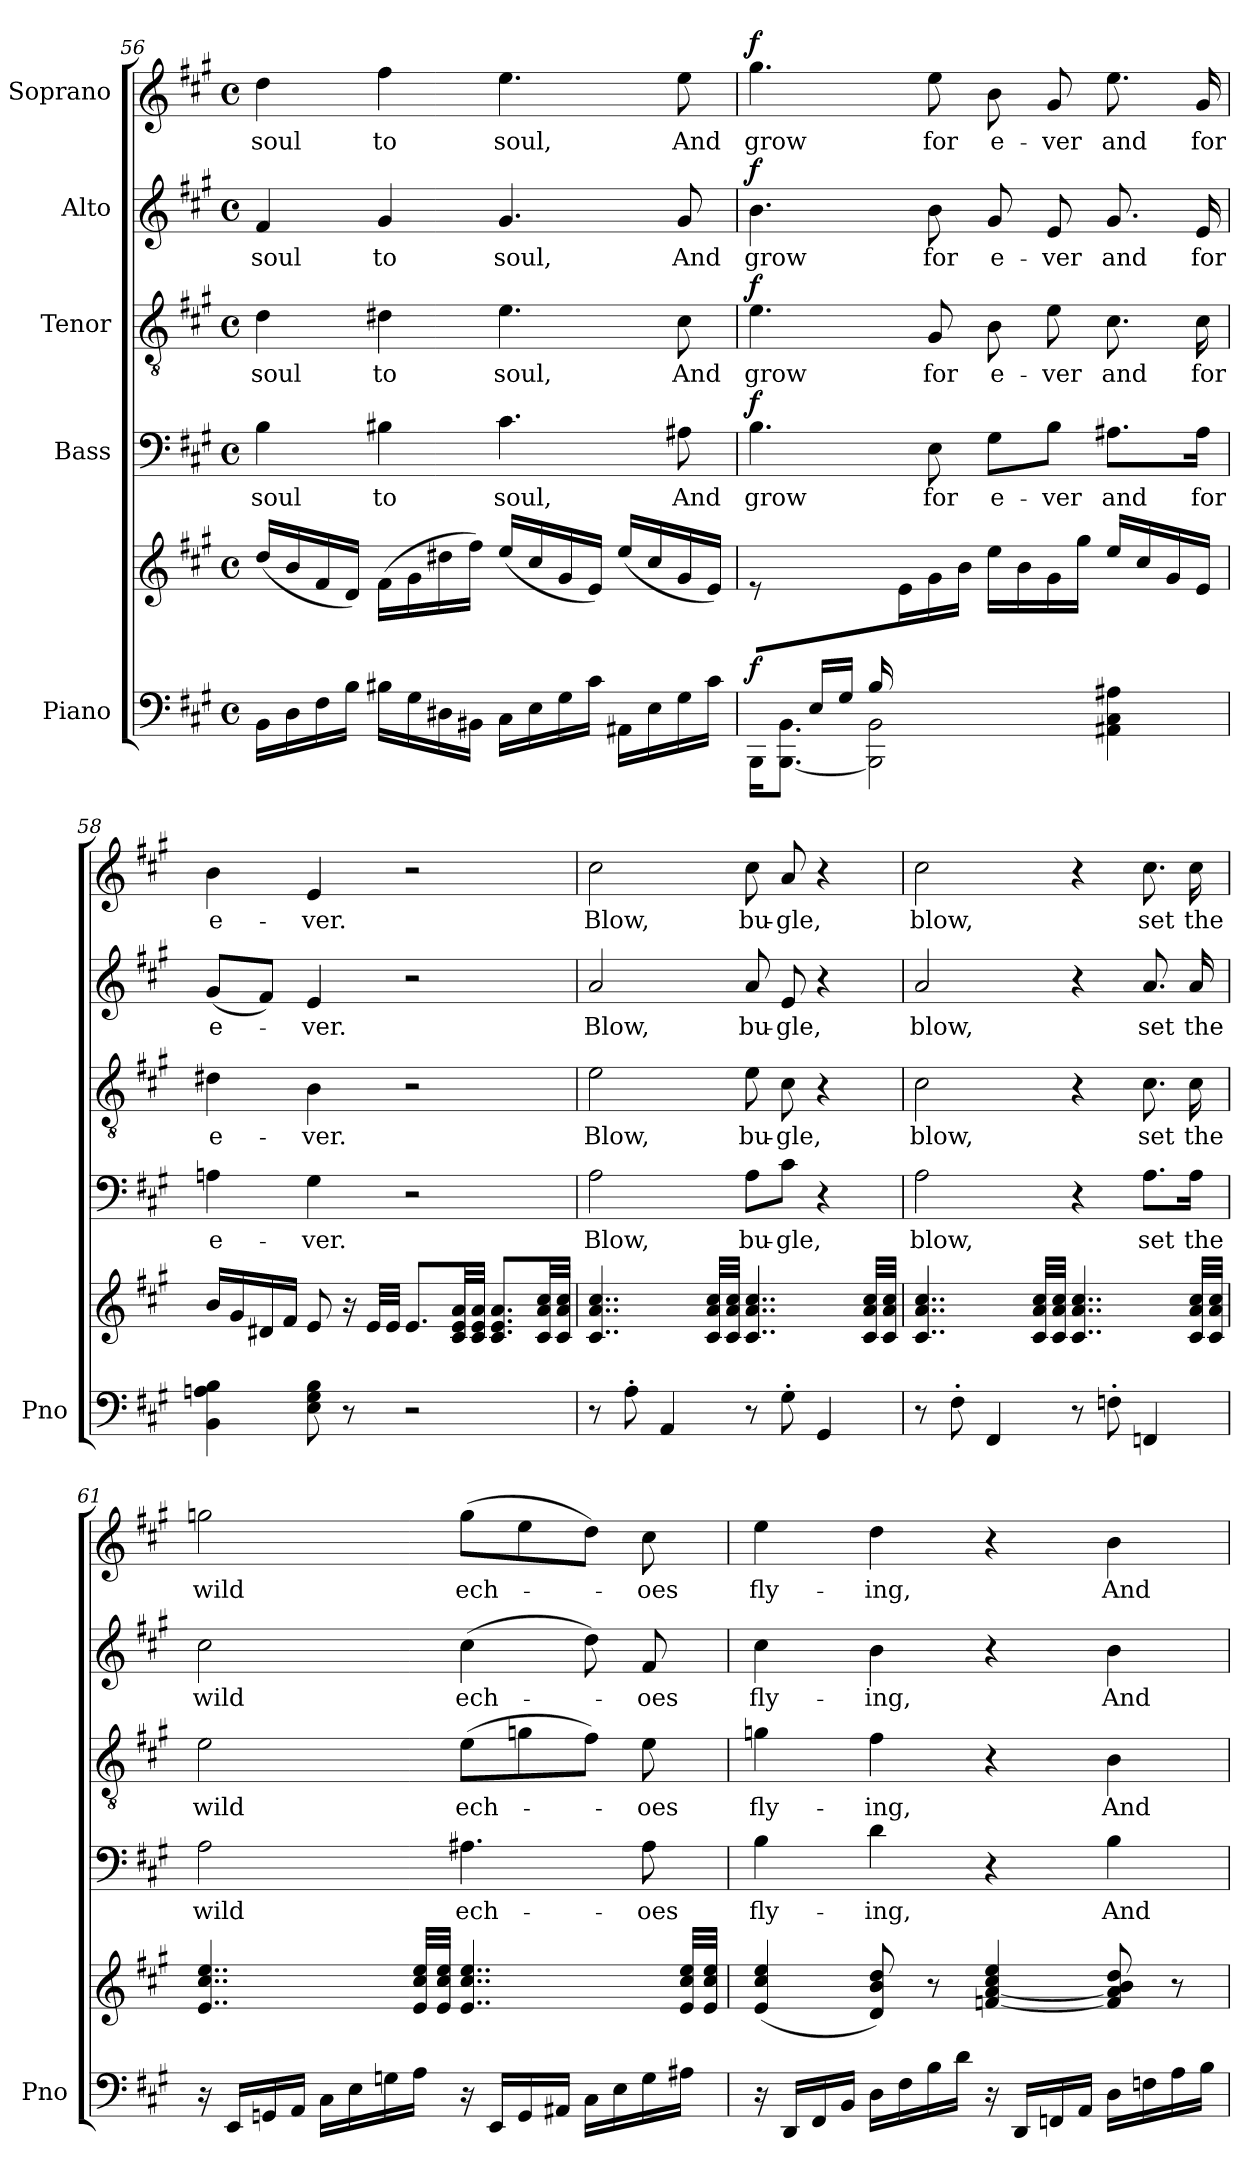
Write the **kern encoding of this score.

**kern	**kern	**dynam	**kern	**text	**dynam	**kern	**text	**dynam	**kern	**text	**dynam	**kern	**text	**dynam
*part5	*part5	*part5	*part4	*part4	*part4	*part3	*part3	*part3	*part2	*part2	*part2	*part1	*part1	*part1
*staff6	*staff5	*staff5/6	*staff4	*staff4	*staff4	*staff3	*staff3	*staff3	*staff2	*staff2	*staff2	*staff1	*staff1	*staff1
*I"Piano	*	*	*I"Bass	*	*	*I"Tenor	*	*	*I"Alto	*	*	*I"Soprano	*	*
*I'Pno	*	*	*	*	*	*	*	*	*	*	*	*	*	*
*clefF4	*clefG2	*	*clefF4	*	*	*clefGv2	*	*	*clefG2	*	*	*clefG2	*	*
*k[f#c#g#]	*k[f#c#g#]	*	*k[f#c#g#]	*	*	*k[f#c#g#]	*	*	*k[f#c#g#]	*	*	*k[f#c#g#]	*	*
*M4/4	*M4/4	*	*M4/4	*	*	*M4/4	*	*	*M4/4	*	*	*M4/4	*	*
*met(c)	*met(c)	*	*met(c)	*	*	*met(c)	*	*	*met(c)	*	*	*met(c)	*	*
=56	=56	=56	=56	=56	=56	=56	=56	=56	=56	=56	=56	=56	=56	=56
16BB\LL	(16dd/LL	.	4B\	soul	.	4d\	soul	.	4f#/	soul	.	4dd\	soul	.
16D\	16b/	.	.	.	.	.	.	.	.	.	.	.	.	.
16F#\	16f#/	.	.	.	.	.	.	.	.	.	.	.	.	.
16B\JJ	16d/JJ)	.	.	.	.	.	.	.	.	.	.	.	.	.
16B#X\LL	(16f#\LL	.	4B#X\	to	.	4d#X\	to	.	4g#/	to	.	4ff#\	to	.
16G#\	16g#\	.	.	.	.	.	.	.	.	.	.	.	.	.
16D#X\	16dd#X\	.	.	.	.	.	.	.	.	.	.	.	.	.
16BB#X\JJ	16ff#\JJ)	.	.	.	.	.	.	.	.	.	.	.	.	.
16C#\LL	(16ee/LL	.	4.c#\	soul,	.	4.e\	soul,	.	4.g#/	soul,	.	4.ee\	soul,	.
16E\	16cc#/	.	.	.	.	.	.	.	.	.	.	.	.	.
16G#\	16g#/	.	.	.	.	.	.	.	.	.	.	.	.	.
16c#\JJ	16e/JJ)	.	.	.	.	.	.	.	.	.	.	.	.	.
16AA#X\LL	(16ee/LL	.	.	.	.	.	.	.	.	.	.	.	.	.
16E\	16cc#/	.	.	.	.	.	.	.	.	.	.	.	.	.
16G#\	16g#/	.	8A#X\	And	.	8c#\	And	.	8g#/	And	.	8ee\	And	.
16c#\JJ	16e/JJ)	.	.	.	.	.	.	.	.	.	.	.	.	.
=57	=57	=57	=57	=57	=57	=57	=57	=57	=57	=57	=57	=57	=57	=57
*^	*	*	*	*	*	*	*	*	*	*	*	*	*	*
!	!	!	!LO:DY:b	!	!	!LO:DY:a	!	!	!LO:DY:a	!	!	!LO:DY:a	!	!	!LO:DY:a
8ryy	(16BBB\KL	8r	f	4.B\	grow	f	4.e\	grow	f	4.b\	grow	f	4.gg#\	grow	f
.	[8.BBB\ 8.BB\J	.	.	.	.	.	.	.	.	.	.	.	.	.	.
16E/LL	.	8.ryy	.	.	.	.	.	.	.	.	.	.	.	.	.
16G#/JJ	.	.	.	.	.	.	.	.	.	.	.	.	.	.	.
16B/LL	2BBB\] 2BB\	.	.	.	.	.	.	.	.	.	.	.	.	.	.
2ryy	.	16e\	.	.	.	.	.	.	.	.	.	.	.	.	.
.	.	16g#\	.	8E\	for	.	8G#/	for	.	8b\	for	.	8ee\	for	.
.	.	16b\JJ	.	.	.	.	.	.	.	.	.	.	.	.	.
.	.	16ee\LL	.	8G#\L	e-	.	8B\	e-	.	8g#/	e-	.	8b\	e-	.
.	.	16b\	.	.	.	.	.	.	.	.	.	.	.	.	.
.	.	16g#\	.	8B\J	-ver	.	8e\	-ver	.	8e/	-ver	.	8g#/	-ver	.
.	.	16gg#\JJ	.	.	.	.	.	.	.	.	.	.	.	.	.
.	4AA#X\ 4C#\ 4A#X\	16ee/LL	.	8.A#X\L	and	.	8.c#\	and	.	8.g#/	and	.	8.ee\	and	.
8.ryy	.	16cc#/	.	.	.	.	.	.	.	.	.	.	.	.	.
.	.	16g#/	.	.	.	.	.	.	.	.	.	.	.	.	.
.	.	16e/JJ	.	16A#\Jk	for	.	16c#\	for	.	16e/	for	.	16g#/	for	.
*v	*v	*	*	*	*	*	*	*	*	*	*	*	*	*	*
=58	=58	=58	=58	=58	=58	=58	=58	=58	=58	=58	=58	=58	=58	=58
4BB\ 4An\ 4B\	16b/LL	.	4An\	e-	.	4d#X\	e-	.	(8g#/L	e-	.	4b\	e-	.
.	16g#/	.	.	.	.	.	.	.	.	.	.	.	.	.
.	16d#X/	.	.	.	.	.	.	.	8f#/J)	.	.	.	.	.
.	16f#/JJ	.	.	.	.	.	.	.	.	.	.	.	.	.
8E\ 8G#\ 8B\	8e/)	.	4G#\	-ver.	.	4B\	-ver.	.	4e/	-ver.	.	4e/	-ver.	.
8r	16r	.	.	.	.	.	.	.	.	.	.	.	.	.
.	32e/LLL	.	.	.	.	.	.	.	.	.	.	.	.	.
.	32e/JJJ	.	.	.	.	.	.	.	.	.	.	.	.	.
2r	8.e/L	.	2r	.	.	2r	.	.	2r	.	.	2r	.	.
.	32c#/ 32e/ 32a/LL	.	.	.	.	.	.	.	.	.	.	.	.	.
.	32c#/ 32e/ 32a/JJJ	.	.	.	.	.	.	.	.	.	.	.	.	.
.	8.c#/ 8.e/ 8.a/L	.	.	.	.	.	.	.	.	.	.	.	.	.
.	32c#/ 32a/ 32cc#/LL	.	.	.	.	.	.	.	.	.	.	.	.	.
.	32c#/ 32a/ 32cc#/JJJ	.	.	.	.	.	.	.	.	.	.	.	.	.
=59	=59	=59	=59	=59	=59	=59	=59	=59	=59	=59	=59	=59	=59	=59
8r	4..c#/ 4..a/ 4..cc#/	.	2A\	Blow,	.	2e\	Blow,	.	2a/	Blow,	.	2cc#\	Blow,	.
8A'\	.	.	.	.	.	.	.	.	.	.	.	.	.	.
4AA/	.	.	.	.	.	.	.	.	.	.	.	.	.	.
.	32c#/ 32a/ 32cc#/LLL	.	.	.	.	.	.	.	.	.	.	.	.	.
.	32c#/ 32a/ 32cc#/JJJ	.	.	.	.	.	.	.	.	.	.	.	.	.
8r	4..c#/ 4..a/ 4..cc#/	.	8A\L	bu-	.	8e\	bu-	.	8a/	bu-	.	8cc#\	bu-	.
8G#'\	.	.	8c#\J	-gle,	.	8c#\	-gle,	.	8e/	-gle,	.	8a/	-gle,	.
4GG#/	.	.	4r	.	.	4r	.	.	4r	.	.	4r	.	.
.	32c#/ 32a/ 32cc#/LLL	.	.	.	.	.	.	.	.	.	.	.	.	.
.	32c#/ 32a/ 32cc#/JJJ	.	.	.	.	.	.	.	.	.	.	.	.	.
=60	=60	=60	=60	=60	=60	=60	=60	=60	=60	=60	=60	=60	=60	=60
8r	4..c#/ 4..a/ 4..cc#/	.	2A\	blow,	.	2c#\	blow,	.	2a/	blow,	.	2cc#\	blow,	.
8F#'\	.	.	.	.	.	.	.	.	.	.	.	.	.	.
4FF#/	.	.	.	.	.	.	.	.	.	.	.	.	.	.
.	32c#/ 32a/ 32cc#/LLL	.	.	.	.	.	.	.	.	.	.	.	.	.
.	32c#/ 32a/ 32cc#/JJJ	.	.	.	.	.	.	.	.	.	.	.	.	.
8r	4..c#/ 4..a/ 4..cc#/	.	4r	.	.	4r	.	.	4r	.	.	4r	.	.
8Fn'\	.	.	.	.	.	.	.	.	.	.	.	.	.	.
4FFn/	.	.	8.A\L	set	.	8.c#\	set	.	8.a/	set	.	8.cc#\	set	.
.	32c#/ 32a/ 32cc#/LLL	.	16A\Jk	the	.	16c#\	the	.	16a/	the	.	16cc#\	the	.
.	32c#/ 32a/ 32cc#/JJJ	.	.	.	.	.	.	.	.	.	.	.	.	.
=61	=61	=61	=61	=61	=61	=61	=61	=61	=61	=61	=61	=61	=61	=61
16r	4..e/ 4..cc#/ 4..ee/	.	2A\	wild	.	2e\	wild	.	2cc#\	wild	.	2ggn\	wild	.
16EE/LL	.	.	.	.	.	.	.	.	.	.	.	.	.	.
16GGn/	.	.	.	.	.	.	.	.	.	.	.	.	.	.
16AA/JJ	.	.	.	.	.	.	.	.	.	.	.	.	.	.
16C#\LL	.	.	.	.	.	.	.	.	.	.	.	.	.	.
16E\	.	.	.	.	.	.	.	.	.	.	.	.	.	.
16Gn\	.	.	.	.	.	.	.	.	.	.	.	.	.	.
16A\JJ	32e/ 32cc#/ 32ee/LLL	.	.	.	.	.	.	.	.	.	.	.	.	.
.	32e/ 32cc#/ 32ee/JJJ	.	.	.	.	.	.	.	.	.	.	.	.	.
16r	4..e/ 4..cc#/ 4..ee/	.	4.A#X\	ech-	.	(8e\L	ech-	.	(4cc#\	ech-	.	(8gg\L	ech-	.
16EE/LL	.	.	.	.	.	.	.	.	.	.	.	.	.	.
16GG/	.	.	.	.	.	8gn\	.	.	.	.	.	8ee\	.	.
16AA#X/JJ	.	.	.	.	.	.	.	.	.	.	.	.	.	.
16C#\LL	.	.	.	.	.	8f#\J)	.	.	8dd\)	.	.	8dd\J)	.	.
16E\	.	.	.	.	.	.	.	.	.	.	.	.	.	.
16G\	.	.	8A#\	-oes	.	8e\	-oes	.	8f#/	-oes	.	8cc#\	-oes	.
16A#X\JJ	32e/ 32cc#/ 32ee/LLL	.	.	.	.	.	.	.	.	.	.	.	.	.
.	32e/ 32cc#/ 32ee/JJJ	.	.	.	.	.	.	.	.	.	.	.	.	.
=62	=62	=62	=62	=62	=62	=62	=62	=62	=62	=62	=62	=62	=62	=62
16r	(4e/ 4cc#/ 4ee/	.	4B\	fly-	.	4gn\	fly-	.	4cc#\	fly-	.	4ee\	fly-	.
16DD/LL	.	.	.	.	.	.	.	.	.	.	.	.	.	.
16FF#/	.	.	.	.	.	.	.	.	.	.	.	.	.	.
16BB/JJ	.	.	.	.	.	.	.	.	.	.	.	.	.	.
16D\LL	8d/ 8b/ 8dd/)	.	4d\	-ing,	.	4f#\	-ing,	.	4b\	-ing,	.	4dd\	-ing,	.
16F#\	.	.	.	.	.	.	.	.	.	.	.	.	.	.
16B\	8r	.	.	.	.	.	.	.	.	.	.	.	.	.
16d\JJ	.	.	.	.	.	.	.	.	.	.	.	.	.	.
16r	[4fn/ [<4a/ 4cc#/ 4ee/	.	4r	.	.	4r	.	.	4r	.	.	4r	.	.
16DD/LL	.	.	.	.	.	.	.	.	.	.	.	.	.	.
16FFn/	.	.	.	.	.	.	.	.	.	.	.	.	.	.
16AA/JJ	.	.	.	.	.	.	.	.	.	.	.	.	.	.
16D\LL	8f/] 8a/] 8b/ 8dd/	.	4B\	And	.	4B\	And	.	4b\	And	.	4b\	And	.
16Fn\	.	.	.	.	.	.	.	.	.	.	.	.	.	.
16A\	8r	.	.	.	.	.	.	.	.	.	.	.	.	.
16B\JJ	.	.	.	.	.	.	.	.	.	.	.	.	.	.
=	=	=	=	=	=	=	=	=	=	=	=	=	=	=
*-	*-	*-	*-	*-	*-	*-	*-	*-	*-	*-	*-	*-	*-	*-
